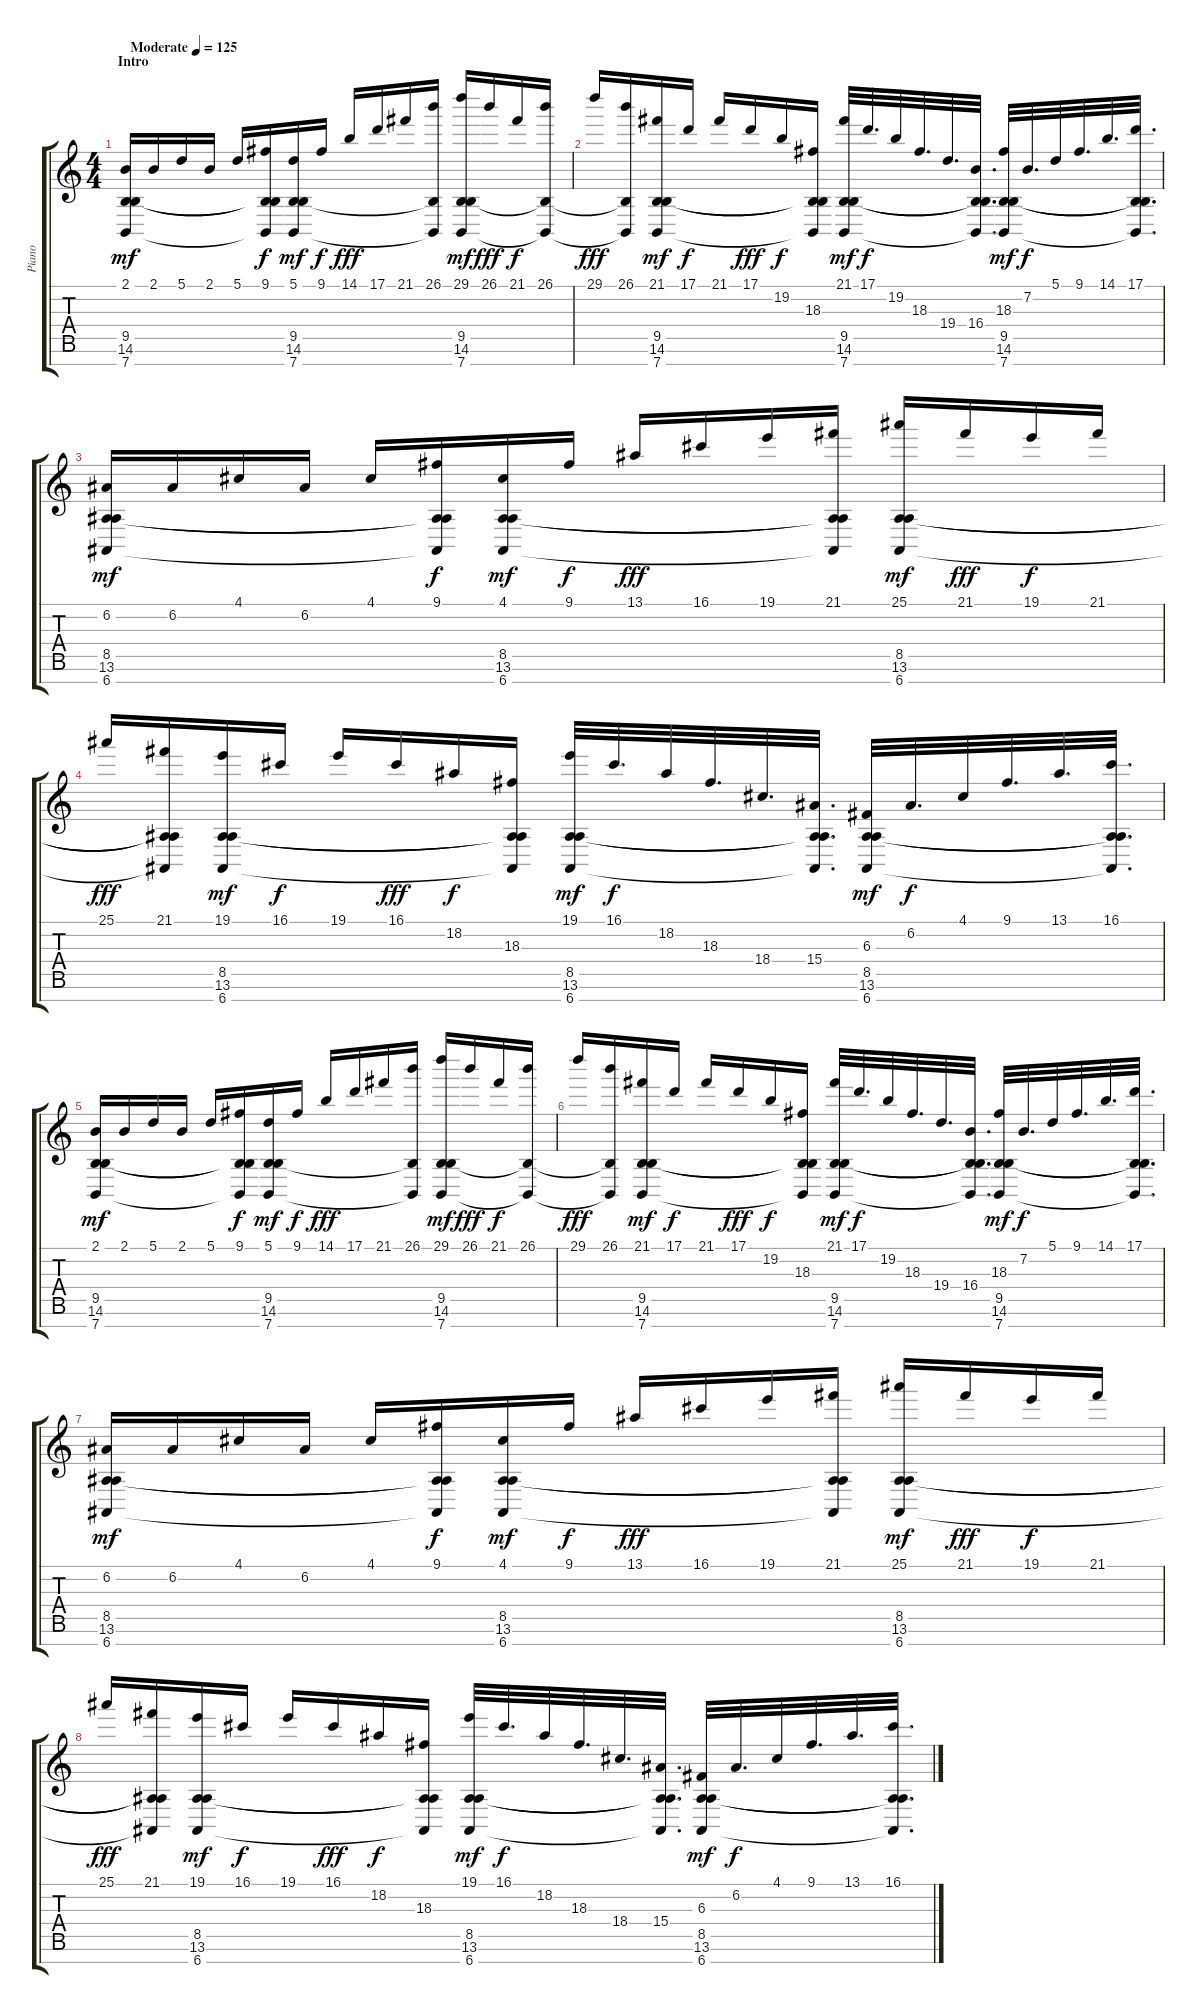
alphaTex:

\track ("Piano" "Piano") {instrument acousticgrandpiano}
\staff {score tabs}
\tuning (A4 E4 C4 G3 D3 A2 E2) {hide}
\ts (4 4)
\section ("" "Intro")
\tempo (125 "Moderate")
\clef g2
\ks c
(2.1 9.5 14.6 7.7).16{dy mf volume 3 instrument acousticgrandpiano beam Up} 2.1.16{volume 7 beam Up} 5.1.16{beam Up} 2.1.16{beam Up} 5.1.16{beam Up} (9.1 9.5{t} 14.6{t} 7.7{t}).16{dy f beam Up} (5.1 9.5 14.6 7.7).16{dy mf beam Up} 9.1.16{dy f beam Up} 14.1.16{dy fff beam Up} 17.1.16{beam Up} 21.1.16{beam Up} (26.1 14.6{t} 7.7{t}).16{beam Up} (29.1 9.5 14.6 7.7).16{dy mf beam Up} 26.1.16{dy fff beam Up} 21.1.16{dy f beam Up} (26.1 14.6{t} 7.7{t}).16{beam Up} |
29.1.16{dy fff beam Up} (26.1 14.6{t} 7.7{t}).16{beam Up} (21.1 9.5 14.6 7.7).16{dy mf beam Up} 17.1.16{dy f beam Up} 21.1.16{beam Up} 17.1.16{dy fff beam Up} 19.2.16{dy f beam Up} (18.3 9.5{t} 14.6{t} 7.7{t}).16{beam Up} (21.1 9.5 14.6 7.7).32{dy mf beam Up} 17.1.32{d dy f beam Up} 19.2.32{beam Up} 18.3.32{d beam Up} 19.4.32{d beam Up} (16.4 9.5{t} 14.6{t} 7.7{t}).32{d beam Up} (18.3 9.5 14.6 7.7).32{dy mf beam Up} 7.2.32{d dy f beam Up} 5.1.32{beam Up} 9.1.32{d beam Up} 14.1.32{d beam Up} (17.1 9.5{t} 14.6{t} 7.7{t}).32{d beam Up} |
(6.2 8.5 13.6 6.7).16{dy mf beam Up} 6.2.16{beam Up} 4.1.16{beam Up} 6.2.16{beam Up} 4.1.16{beam Up} (9.1 8.5{t} 13.6{t} 6.7{t}).16{dy f beam Up} (4.1 8.5 13.6 6.7).16{dy mf beam Up} 9.1.16{dy f beam Up} 13.1.16{dy fff beam Up} 16.1.16{beam Up} 19.1.16{beam Up} (21.1 8.5{t} 13.6{t} 6.7{t}).16{beam Up} (25.1 8.5 13.6 6.7).16{dy mf beam Up} 21.1.16{dy fff beam Up} 19.1.16{dy f beam Up} 21.1.16{beam Up} |
25.1.16{dy fff beam Up} (21.1 8.5{t} 13.6{t} 6.7{t}).16{beam Up} (19.1 8.5 13.6 6.7).16{dy mf beam Up} 16.1.16{dy f beam Up} 19.1.16{beam Up} 16.1.16{dy fff beam Up} 18.2.16{dy f beam Up} (18.3 8.5{t} 13.6{t} 6.7{t}).16{beam Up} (19.1 8.5 13.6 6.7).32{dy mf beam Up} 16.1.32{d dy f beam Up} 18.2.32{beam Up} 18.3.32{d beam Up} 18.4.32{d beam Up} (15.4 8.5{t} 13.6{t} 6.7{t}).32{d beam Up} (6.3 8.5 13.6 6.7).32{dy mf beam Up} 6.2.32{d dy f beam Up} 4.1.32{beam Up} 9.1.32{d beam Up} 13.1.32{d beam Up} (16.1 8.5{t} 13.6{t} 6.7{t}).32{d beam Up} |
(2.1 9.5 14.6 7.7).16{dy mf volume 11 beam Up} 2.1.16{beam Up} 5.1.16{beam Up} 2.1.16{beam Up} 5.1.16{beam Up} (9.1 9.5{t} 14.6{t} 7.7{t}).16{dy f beam Up} (5.1 9.5 14.6 7.7).16{dy mf beam Up} 9.1.16{dy f beam Up} 14.1.16{dy fff beam Up} 17.1.16{beam Up} 21.1.16{beam Up} (26.1 14.6{t} 7.7{t}).16{beam Up} (29.1 9.5 14.6 7.7).16{dy mf beam Up} 26.1.16{dy fff beam Up} 21.1.16{dy f beam Up} (26.1 14.6{t} 7.7{t}).16{beam Up} |
29.1.16{dy fff beam Up} (26.1 14.6{t} 7.7{t}).16{beam Up} (21.1 9.5 14.6 7.7).16{dy mf beam Up} 17.1.16{dy f beam Up} 21.1.16{beam Up} 17.1.16{dy fff beam Up} 19.2.16{dy f beam Up} (18.3 9.5{t} 14.6{t} 7.7{t}).16{beam Up} (21.1 9.5 14.6 7.7).32{dy mf beam Up} 17.1.32{d dy f beam Up} 19.2.32{beam Up} 18.3.32{d beam Up} 19.4.32{d beam Up} (16.4 9.5{t} 14.6{t} 7.7{t}).32{d beam Up} (18.3 9.5 14.6 7.7).32{dy mf beam Up} 7.2.32{d dy f beam Up} 5.1.32{beam Up} 9.1.32{d beam Up} 14.1.32{d beam Up} (17.1 9.5{t} 14.6{t} 7.7{t}).32{d beam Up} |
(6.2 8.5 13.6 6.7).16{dy mf beam Up} 6.2.16{beam Up} 4.1.16{beam Up} 6.2.16{beam Up} 4.1.16{beam Up} (9.1 8.5{t} 13.6{t} 6.7{t}).16{dy f beam Up} (4.1 8.5 13.6 6.7).16{dy mf beam Up} 9.1.16{dy f beam Up} 13.1.16{dy fff beam Up} 16.1.16{beam Up} 19.1.16{beam Up} (21.1 8.5{t} 13.6{t} 6.7{t}).16{beam Up} (25.1 8.5 13.6 6.7).16{dy mf beam Up} 21.1.16{dy fff beam Up} 19.1.16{dy f beam Up} 21.1.16{beam Up} |
25.1.16{dy fff beam Up} (21.1 8.5{t} 13.6{t} 6.7{t}).16{beam Up} (19.1 8.5 13.6 6.7).16{dy mf beam Up} 16.1.16{dy f beam Up} 19.1.16{beam Up} 16.1.16{dy fff beam Up} 18.2.16{dy f beam Up} (18.3 8.5{t} 13.6{t} 6.7{t}).16{beam Up} (19.1 8.5 13.6 6.7).32{dy mf beam Up} 16.1.32{d dy f beam Up} 18.2.32{beam Up} 18.3.32{d beam Up} 18.4.32{d beam Up} (15.4 8.5{t} 13.6{t} 6.7{t}).32{d beam Up} (6.3 8.5 13.6 6.7).32{dy mf beam Up} 6.2.32{d dy f beam Up} 4.1.32{beam Up} 9.1.32{d beam Up} 13.1.32{d beam Up} (16.1 8.5{t} 13.6{t} 6.7{t}).32{d beam Up}
